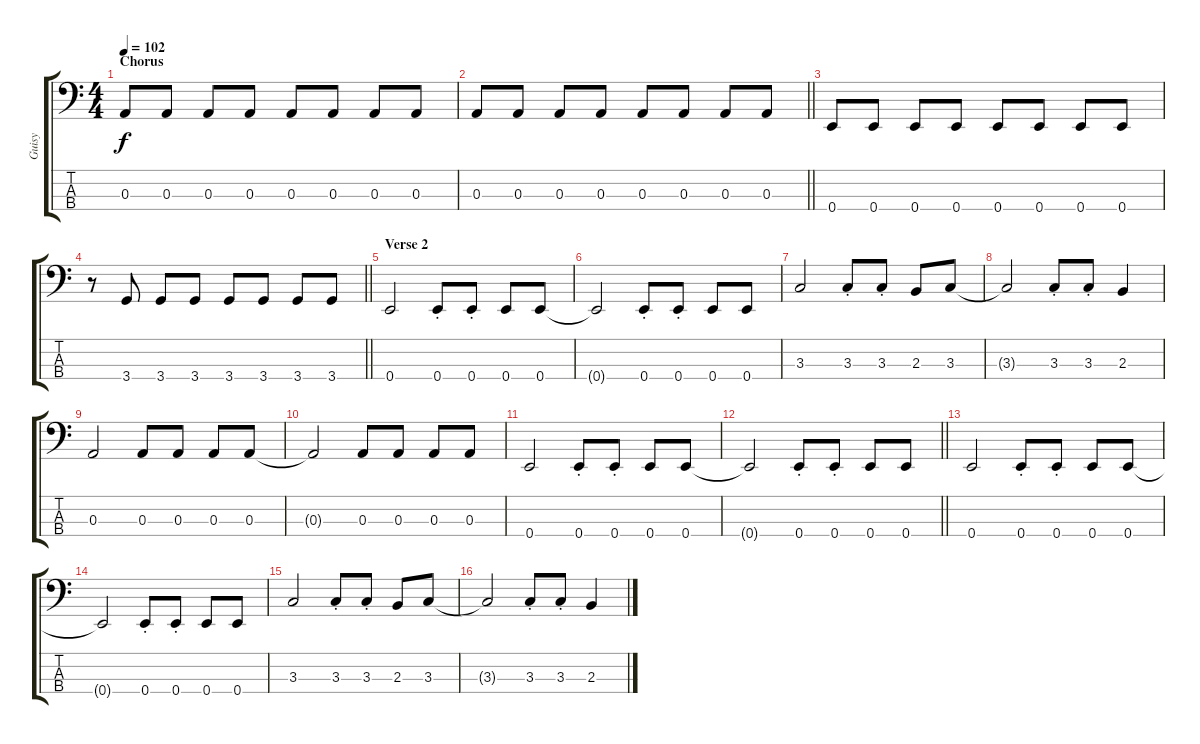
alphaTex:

\track ("Guisy" "Guisy") {instrument electricbassfinger}
\staff {score tabs}
\tuning (G2 D2 A1 E1) {hide}
\ts (4 4)
\section ("" "Chorus")
\tempo 102
\clef f4
\ks c
0.3.8{dy f} 0.3.8 0.3.8 0.3.8 0.3.8 0.3.8 0.3.8 0.3.8 |
\barLineRight lightlight
0.3.8 0.3.8 0.3.8 0.3.8 0.3.8 0.3.8 0.3.8 0.3.8 |
0.4.8 0.4.8 0.4.8 0.4.8 0.4.8 0.4.8 0.4.8 0.4.8 |
\barLineRight lightlight
r.8 3.4.8 3.4.8 3.4.8 3.4.8 3.4.8 3.4.8 3.4.8 |
\section ("" "Verse 2")
0.4.2 0.4{st}.8 0.4{st}.8 0.4.8 0.4.8 |
0.4{t}.2 0.4{st}.8 0.4{st}.8 0.4.8 0.4.8 |
3.3.2 3.3{st}.8 3.3{st}.8 2.3.8 3.3.8 |
3.3{t}.2 3.3{st}.8 3.3{st}.8 2.3.4 |
0.3.2 0.3.8 0.3.8 0.3.8 0.3.8 |
0.3{t}.2 0.3.8 0.3.8 0.3.8 0.3.8 |
0.4.2 0.4{st}.8 0.4{st}.8 0.4.8 0.4.8 |
\barLineRight lightlight
0.4{t}.2 0.4{st}.8 0.4{st}.8 0.4.8 0.4.8 |
0.4.2 0.4{st}.8 0.4{st}.8 0.4.8 0.4.8 |
0.4{t}.2 0.4{st}.8 0.4{st}.8 0.4.8 0.4.8 |
3.3.2 3.3{st}.8 3.3{st}.8 2.3.8 3.3.8 |
3.3{t}.2 3.3{st}.8 3.3{st}.8 2.3.4
